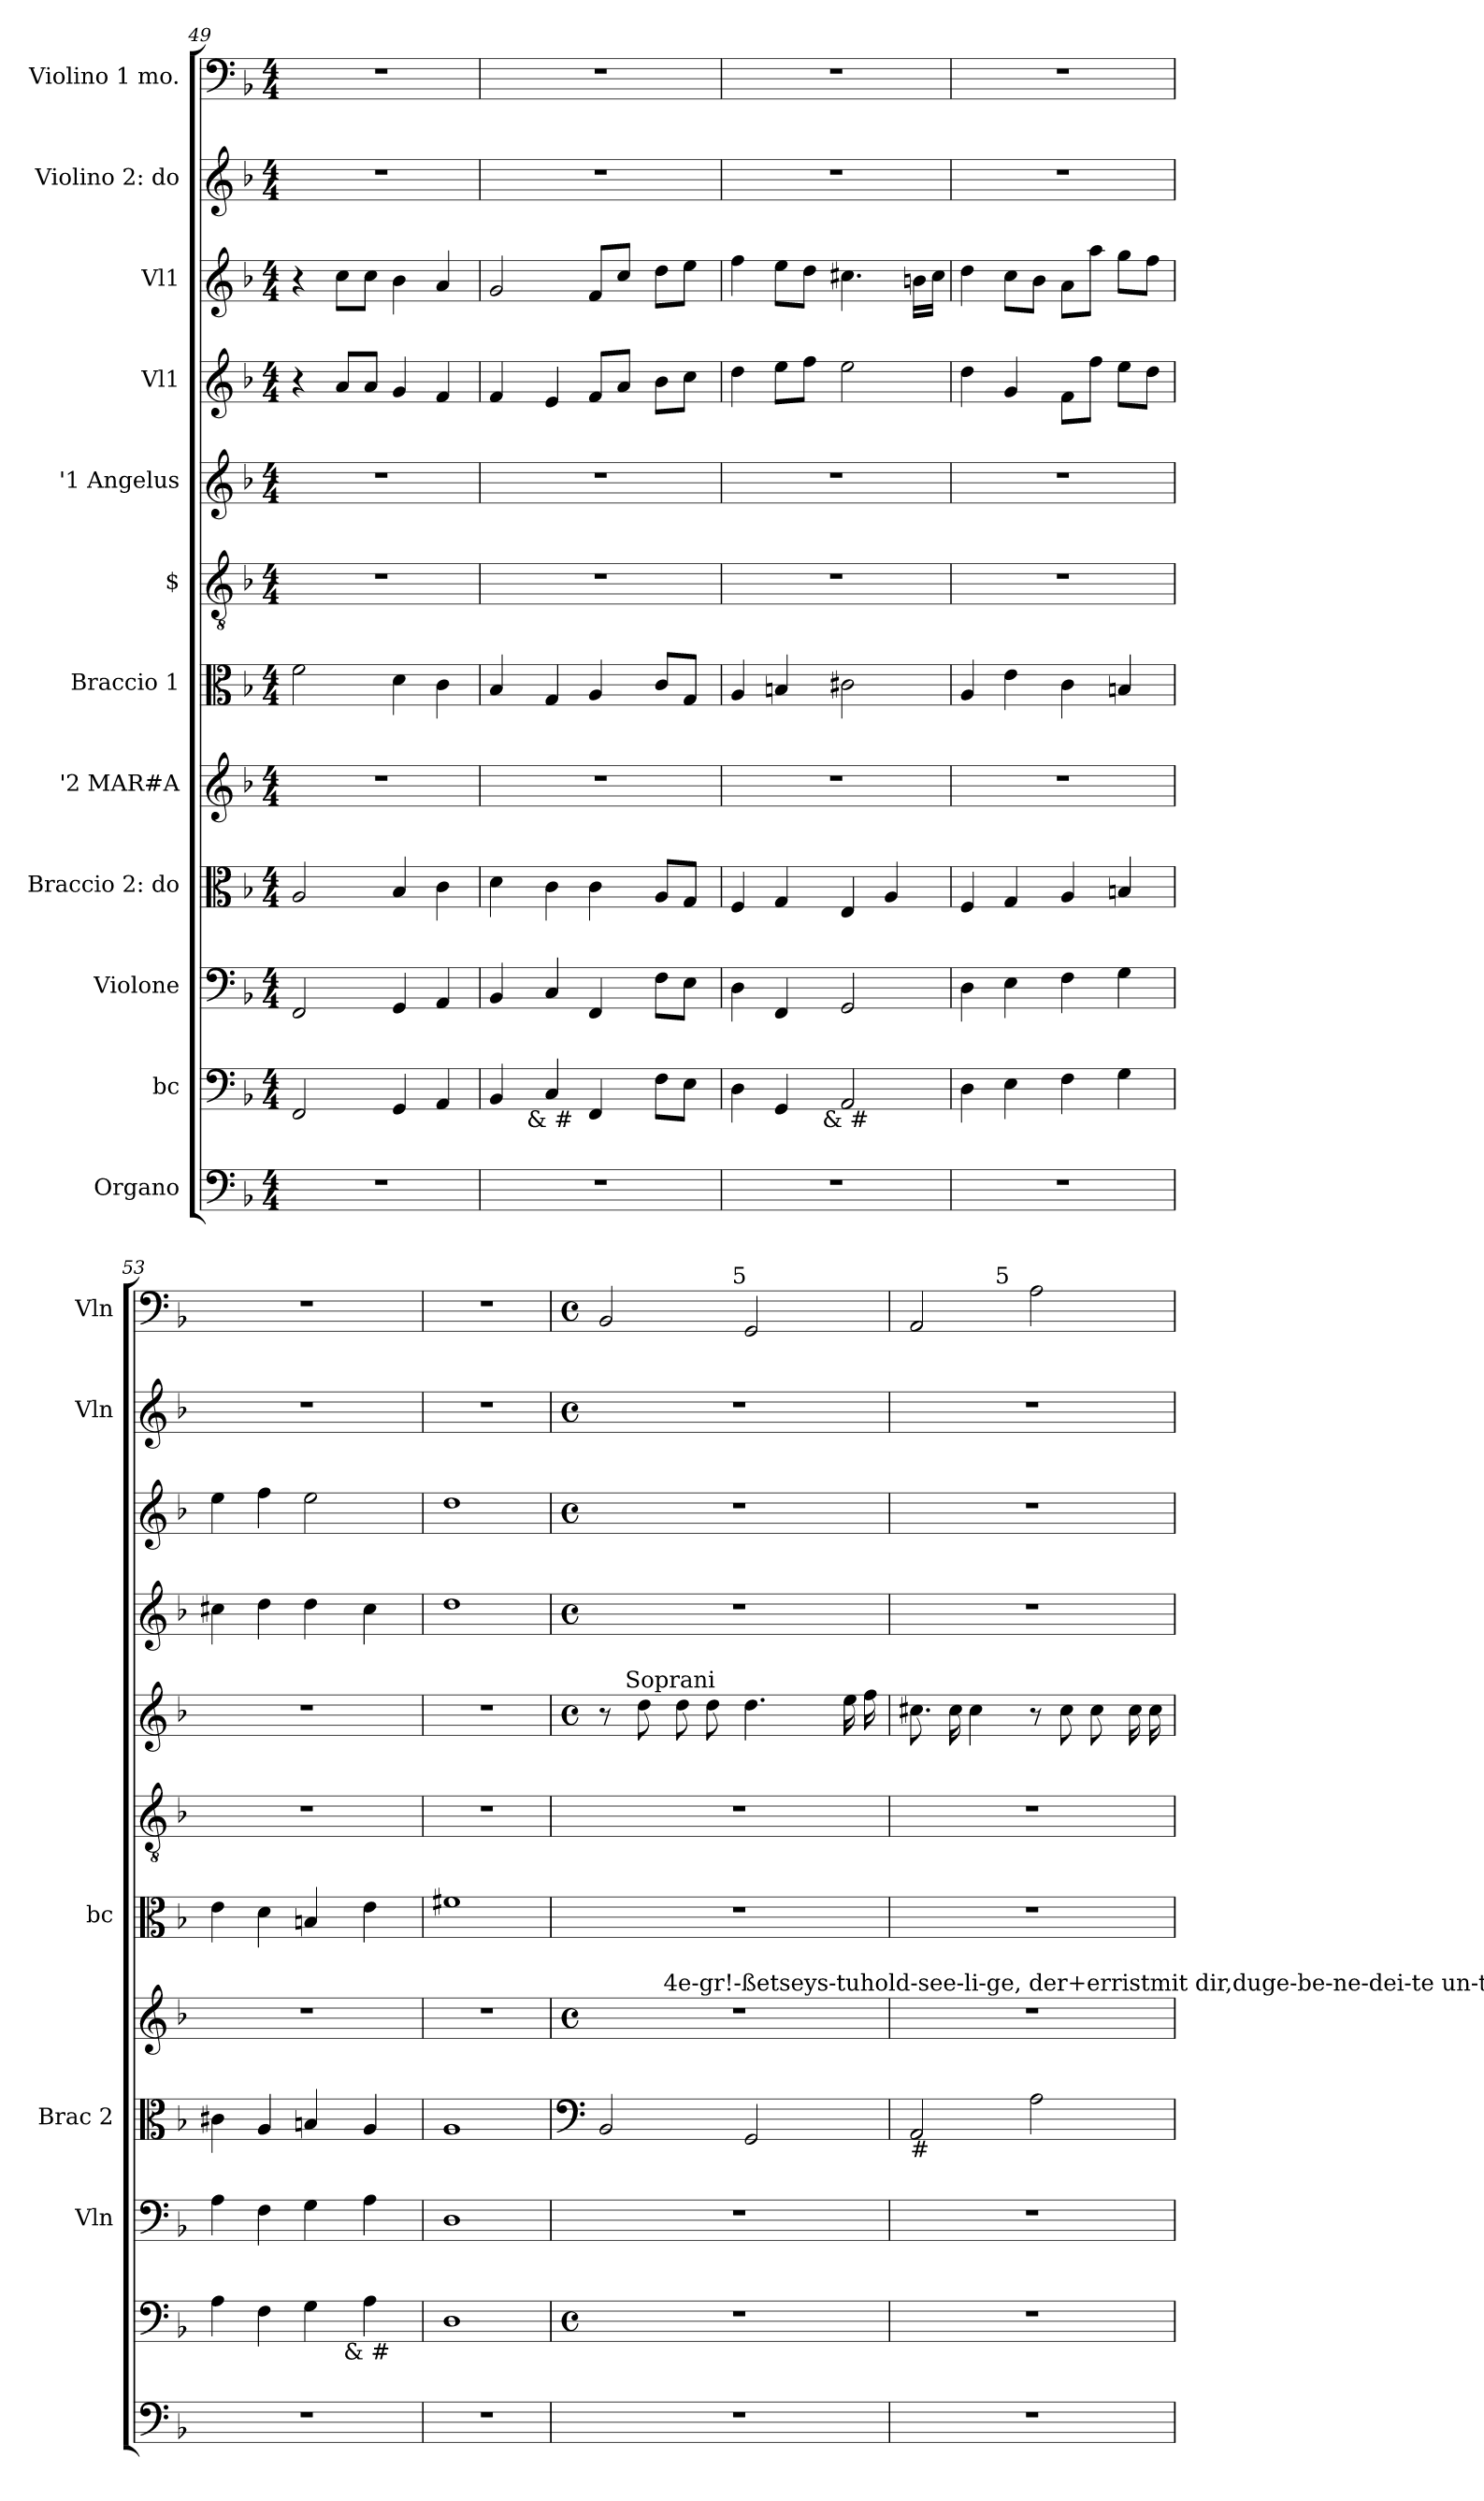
**kern	**kern	**kern	**kern	**kern	**kern	**kern	**kern	**kern	**kern	**kern	**kern
*part12	*part11	*part10	*part9	*part8	*part7	*part6	*part5	*part4	*part3	*part2	*part1
*staff12	*staff11	*staff10	*staff9	*staff8	*staff7	*staff6	*staff5	*staff4	*staff3	*staff2	*staff1
*I"Organo	*I"bc	*I"Violone	*I"Braccio 2: do	*I"'2 MAR#A	*I"Braccio 1	*I"$	*I"'1 Angelus	*I"Vl1	*I"Vl1	*I"Violino 2: do	*I"Violino 1 mo.
*	*	*I'Vln	*I'Brac 2	*	*I'bc	*	*	*	*	*I'Vln	*I'Vln
!!LO:PB:g=z
*clefF4	*clefF4	*clefF4	*clefC3	*clefG2	*clefC3	*clefGv2	*clefG2	*clefG2	*clefG2	*clefG2	*clefF4
*k[b-]	*k[b-]	*k[b-]	*k[b-]	*k[b-]	*k[b-]	*k[b-]	*k[b-]	*k[b-]	*k[b-]	*k[b-]	*k[b-]
*F:	*F:	*F:	*F:	*F:	*F:	*F:	*F:	*F:	*F:	*F:	*F:
*M4/4	*M4/4	*M4/4	*M4/4	*M4/4	*M4/4	*M4/4	*M4/4	*M4/4	*M4/4	*M4/4	*M4/4
=49	=49	=49	=49	=49	=49	=49	=49	=49	=49	=49	=49
1r	2FF/	2FF/	2A/	1r	2f\	1r	1r	4r	4r	1r	1r
.	.	.	.	.	.	.	.	8a/L	8cc\L	.	.
.	.	.	.	.	.	.	.	8a/J	8cc\J	.	.
.	4GG/	4GG/	4B-/	.	4d\	.	.	4g/	4b-\	.	.
.	4AA</	4AA/	4c\	.	4c\	.	.	4f/	4a/	.	.
=50	=50	=50	=50	=50	=50	=50	=50	=50	=50	=50	=50
*	*^	*	*	*	*	*	*	*	*	*	*
1r	4BB-</	8.ryy	4BB-/	4d\	1r	4B-/	1r	1r	4f/	2g/	1r	1r
!	!	!LO:TX:b:t=& #	!	!	!	!	!	!	!	!	!	!
.	.	2ryy	.	.	.	.	.	.	.	.	.	.
.	4C/	.	4C/	4c\	.	4G/	.	.	4e/	.	.	.
.	4FF/	.	4FF/	4c\	.	4A/	.	.	8f/L	8f/L	.	.
.	.	.	.	.	.	.	.	.	8a/J	8cc/J	.	.
.	.	4ryy	.	.	.	.	.	.	.	.	.	.
.	8F\L	.	8F\L	8A/L	.	8c/L	.	.	8b-\L	8dd\L	.	.
.	8E\J	.	8E\J	8G/J	.	8G/J	.	.	8cc\J	8ee\J	.	.
.	.	16ryy	.	.	.	.	.	.	.	.	.	.
=51	=51	=51	=51	=51	=51	=51	=51	=51	=51	=51	=51	=51
1r	4D\	4..ryy	4D\	4F/	1r	4A/	1r	1r	4dd\	4ff\	1r	1r
.	4GG</	.	4FF/	4G/	.	4Bn/	.	.	8ee\L	8ee\L	.	.
.	.	.	.	.	.	.	.	.	8ff\J	8dd\J	.	.
!	!	!LO:TX:b:t=& #	!	!	!	!	!	!	!	!	!	!
.	.	2ryy	.	.	.	.	.	.	.	.	.	.
.	2AA/	.	2GG/	4E/	.	2c#X\	.	.	2ee\	4.cc#X\	.	.
.	.	.	.	4A/	.	.	.	.	.	.	.	.
.	.	.	.	.	.	.	.	.	.	16bn\LL	.	.
.	.	16ryy	.	.	.	.	.	.	.	16cc#\JJ	.	.
*	*v	*v	*	*	*	*	*	*	*	*	*	*
=52	=52	=52	=52	=52	=52	=52	=52	=52	=52	=52	=52
1r	4D\	4D\	4F/	1r	4A/	1r	1r	4dd\	4dd\	1r	1r
.	4E\	4E\	4G/	.	4e\	.	.	4g/	8cc\L	.	.
.	.	.	.	.	.	.	.	.	8b-\J	.	.
.	4F\	4F\	4A/	.	4c\	.	.	8f\L	8a\L	.	.
.	.	.	.	.	.	.	.	8ff\J	8aa\J	.	.
.	4G\	4G\	4Bn/	.	4Bn/	.	.	8ee\L	8gg\L	.	.
.	.	.	.	.	.	.	.	8dd\J	8ff\J	.	.
=53	=53	=53	=53	=53	=53	=53	=53	=53	=53	=53	=53
!	!LO:TX:b:t=#	!	!	!	!	!	!	!	!	!	!
*	*^	*	*	*	*	*	*	*	*	*	*
1r	4A\	2ryy	4A\	4c#X\	1r	4e\	1r	1r	4cc#X\	4ee\	1r	1r
.	4F>\	.	4F\	4A/	.	4d\	.	.	4dd\	4ff\	.	.
.	4G>\	8.ryy	4G\	4Bn/	.	4Bn/	.	.	4dd\	2ee\	.	.
!	!	!LO:TX:b:t=& #	!	!	!	!	!	!	!	!	!	!
.	.	4ryy	.	.	.	.	.	.	.	.	.	.
.	4A\	.	4A\	4A/	.	4e\	.	.	4cc#\	.	.	.
.	.	16ryy	.	.	.	.	.	.	.	.	.	.
*	*v	*v	*	*	*	*	*	*	*	*	*	*
=54	=54	=54	=54	=54	=54	=54	=54	=54	=54	=54	=54
1r	1D	1D	1A	1r	1f#X	1r	1r	1dd	1dd	1r	1r
!!LO:LB:g=z
=55	=55	=55	=55	=55	=55	=55	=55	=55	=55	=55	=55
*	*	*	*clefF4	*	*	*	*	*	*	*	*
*	*M4/4	*	*	*M4/4	*	*	*M4/4	*M4/4	*M4/4	*M4/4	*M4/4
*	*met(c)	*	*	*met(c)	*	*	*met(c)	*met(c)	*met(c)	*met(c)	*met(c)
!	!	!	!	!	!	!	!	!	!	!	!LO:TX:a:t=5&
*	*	*	*	*^	*	*	*^	*	*	*	*^
1r	1r	1r	2BB-/	1r	8..ryy	1r	1r	8r	16.ryy	1r	1r	1r	2BB-</	4...ryy
!	!	!	!	!	!	!	!	!	!LO:TX:a:t=Soprani	!	!	!	!	!
.	.	.	.	.	.	.	.	.	2ryy	.	.	.	.	.
.	.	.	.	.	.	.	.	8dd\	.	.	.	.	.	.
!	!	!	!	!	!LO:TX:a:t=4e-gr!-ßetseys-tuhold-see-li-ge, der+erristmit dir,duge-be-ne-dei-te un-terden2ei-bern#	!	!	!	!	!	!	!	!	!
.	.	.	.	.	2ryy	.	.	.	.	.	.	.	.	.
.	.	.	.	.	.	.	.	8dd\	.	.	.	.	.	.
.	.	.	.	.	.	.	.	8dd\	.	.	.	.	.	.
!	!	!	!	!	!	!	!	!	!	!	!	!	!	!LO:TX:a:t=5
.	.	.	.	.	.	.	.	.	.	.	.	.	.	2ryy
.	.	.	2GG/	.	.	.	.	4.dd\	.	.	.	.	2GG/	.
.	.	.	.	.	.	.	.	.	4ryy	.	.	.	.	.
.	.	.	.	.	4ryy	.	.	.	.	.	.	.	.	.
.	.	.	.	.	.	.	.	.	8ryy	.	.	.	.	.
.	.	.	.	.	.	.	.	16ee\	.	.	.	.	.	.
.	.	.	.	.	.	.	.	16ff\	.	.	.	.	.	.
.	.	.	.	.	32ryy	.	.	.	32ryy	.	.	.	.	32ryy
=56	=56	=56	=56	=56	=56	=56	=56	=56	=56	=56	=56	=56	=56	=56
!	!	!	!LO:TX:b:t=#	!	!	!	!	!	!	!	!	!	!	!
*	*	*	*	*v	*v	*	*	*v	*v	*	*	*	*	*
1r	1r	1r	2AA/	1r	1r	1r	8.cc#X\	1r	1r	1r	2AA/	4ryy
.	.	.	.	.	.	.	16cc#\	.	.	.	.	.
.	.	.	.	.	.	.	4cc#\	.	.	.	.	16.ryy
!	!	!	!	!	!	!	!	!	!	!	!	!LO:TX:a:t=5
.	.	.	.	.	.	.	.	.	.	.	.	2ryy
.	.	.	2A\	.	.	.	8r	.	.	.	2A\	.
.	.	.	.	.	.	.	8cc#\	.	.	.	.	.
.	.	.	.	.	.	.	8cc#\	.	.	.	.	.
.	.	.	.	.	.	.	.	.	.	.	.	8ryy
.	.	.	.	.	.	.	16cc#\	.	.	.	.	.
.	.	.	.	.	.	.	16cc#\	.	.	.	.	.
.	.	.	.	.	.	.	.	.	.	.	.	32ryy
*	*	*	*	*	*	*	*	*	*	*	*v	*v
=	=	=	=	=	=	=	=	=	=	=	=
*-	*-	*-	*-	*-	*-	*-	*-	*-	*-	*-	*-
